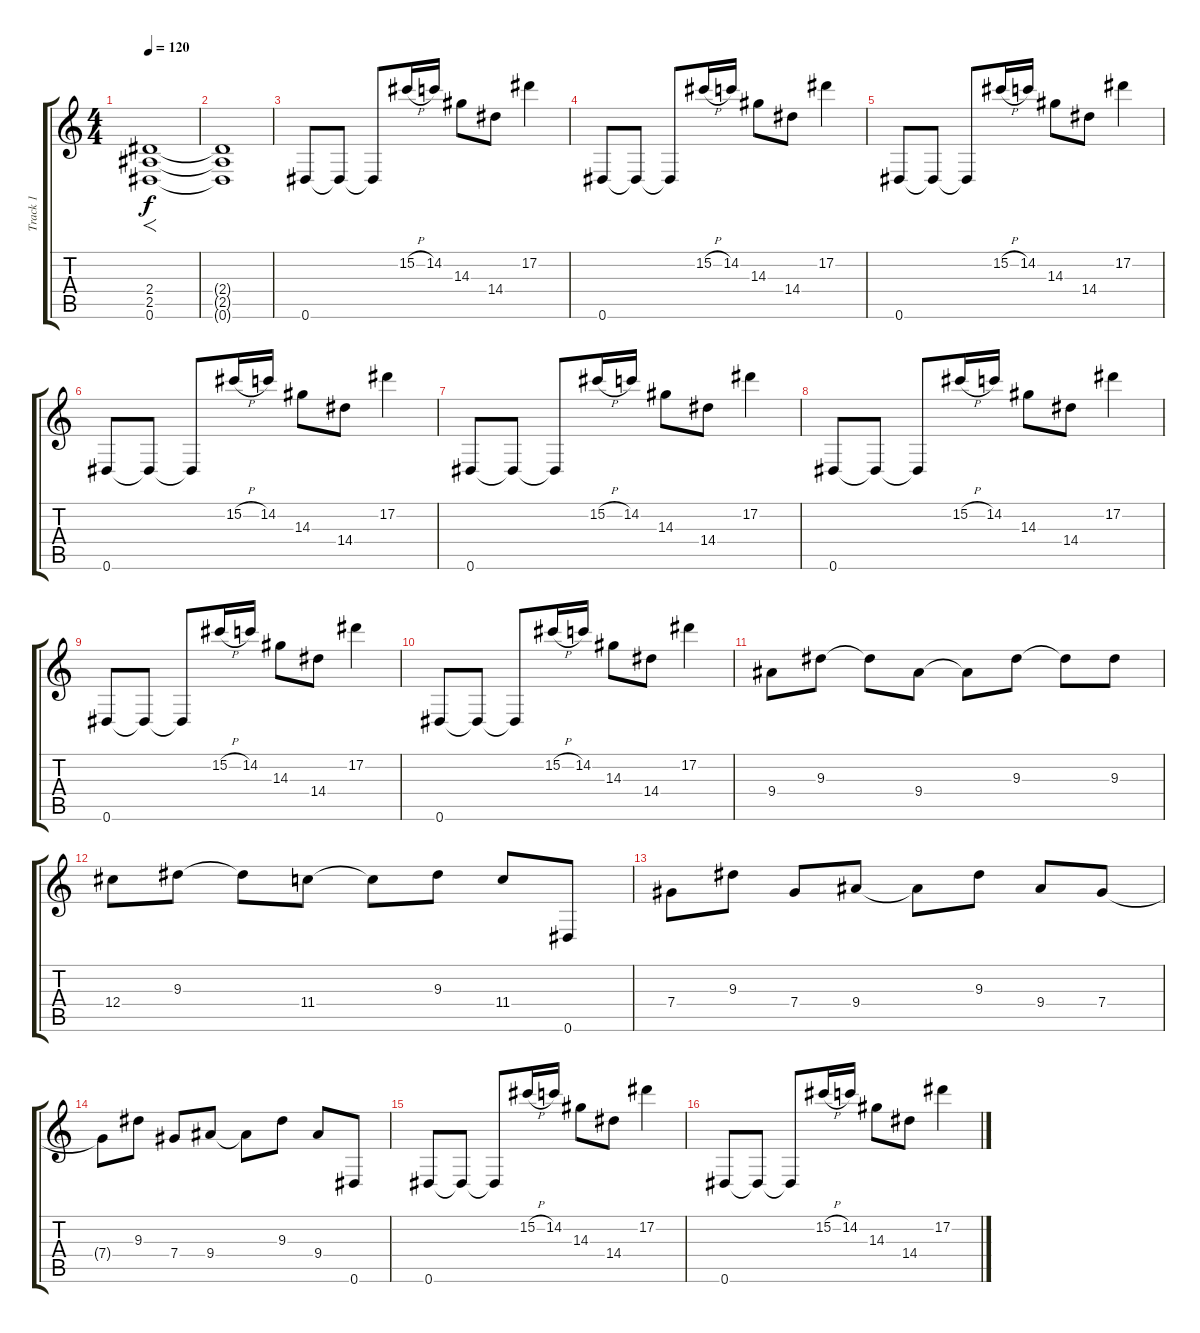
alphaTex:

\track ("Track 1" "Track 1") {instrument distortionguitar}
\staff {score tabs}
\tuning (Eb4 Bb3 Gb3 Db3 Ab2 Eb2) {hide}
\ts (4 4)
\tempo 120
\clef g2
\ks c
(2.4 2.5 0.6).1{f dy f} |
(2.4{t} 2.5{t} 0.6{t}).1 |
0.6.8 0.6{t}.8 0.6{t}.8 15.2{h}.16 14.2.16 14.3.8 14.4.8 17.2.4 |
0.6.8 0.6{t}.8 0.6{t}.8 15.2{h}.16 14.2.16 14.3.8 14.4.8 17.2.4 |
0.6.8 0.6{t}.8 0.6{t}.8 15.2{h}.16 14.2.16 14.3.8 14.4.8 17.2.4 |
0.6.8 0.6{t}.8 0.6{t}.8 15.2{h}.16 14.2.16 14.3.8 14.4.8 17.2.4 |
0.6.8 0.6{t}.8 0.6{t}.8 15.2{h}.16 14.2.16 14.3.8 14.4.8 17.2.4 |
0.6.8 0.6{t}.8 0.6{t}.8 15.2{h}.16 14.2.16 14.3.8 14.4.8 17.2.4 |
0.6.8 0.6{t}.8 0.6{t}.8 15.2{h}.16 14.2.16 14.3.8 14.4.8 17.2.4 |
0.6.8 0.6{t}.8 0.6{t}.8 15.2{h}.16 14.2.16 14.3.8 14.4.8 17.2.4 |
9.4.8 9.3.8 9.3{t}.8 9.4.8 9.4{t}.8 9.3.8 9.3{t}.8 9.3.8 |
12.4.8 9.3.8 9.3{t}.8 11.4.8 11.4{t}.8 9.3.8 11.4.8 0.6.8 |
7.4.8 9.3.8 7.4.8 9.4.8 9.4{t}.8 9.3.8 9.4.8 7.4.8 |
7.4{t}.8 9.3.8 7.4.8 9.4.8 9.4{t}.8 9.3.8 9.4.8 0.6.8 |
0.6.8 0.6{t}.8 0.6{t}.8 15.2{h}.16 14.2.16 14.3.8 14.4.8 17.2.4 |
0.6.8 0.6{t}.8 0.6{t}.8 15.2{h}.16 14.2.16 14.3.8 14.4.8 17.2.4
